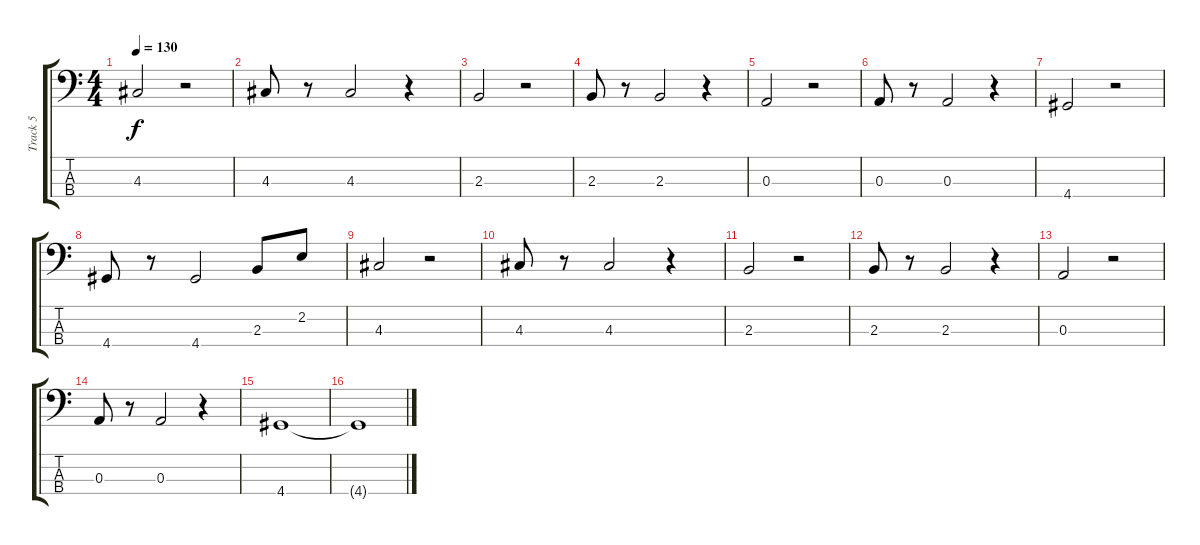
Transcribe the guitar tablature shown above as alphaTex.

\track ("Track 5" "Track 5") {instrument electricbassfinger}
\staff {score tabs}
\tuning (G2 D2 A1 E1) {hide}
\ts (4 4)
\tempo 130
\clef f4
\ks c
4.3.2{dy f} r.2 |
4.3.8 r.8 4.3.2 r.4 |
2.3.2 r.2 |
2.3.8 r.8 2.3.2 r.4 |
0.3.2 r.2 |
0.3.8 r.8 0.3.2 r.4 |
4.4.2 r.2 |
4.4.8 r.8 4.4.2 2.3.8 2.2.8 |
4.3.2 r.2 |
4.3.8 r.8 4.3.2 r.4 |
2.3.2 r.2 |
2.3.8 r.8 2.3.2 r.4 |
0.3.2 r.2 |
0.3.8 r.8 0.3.2 r.4 |
4.4.1 |
4.4{t}.1
